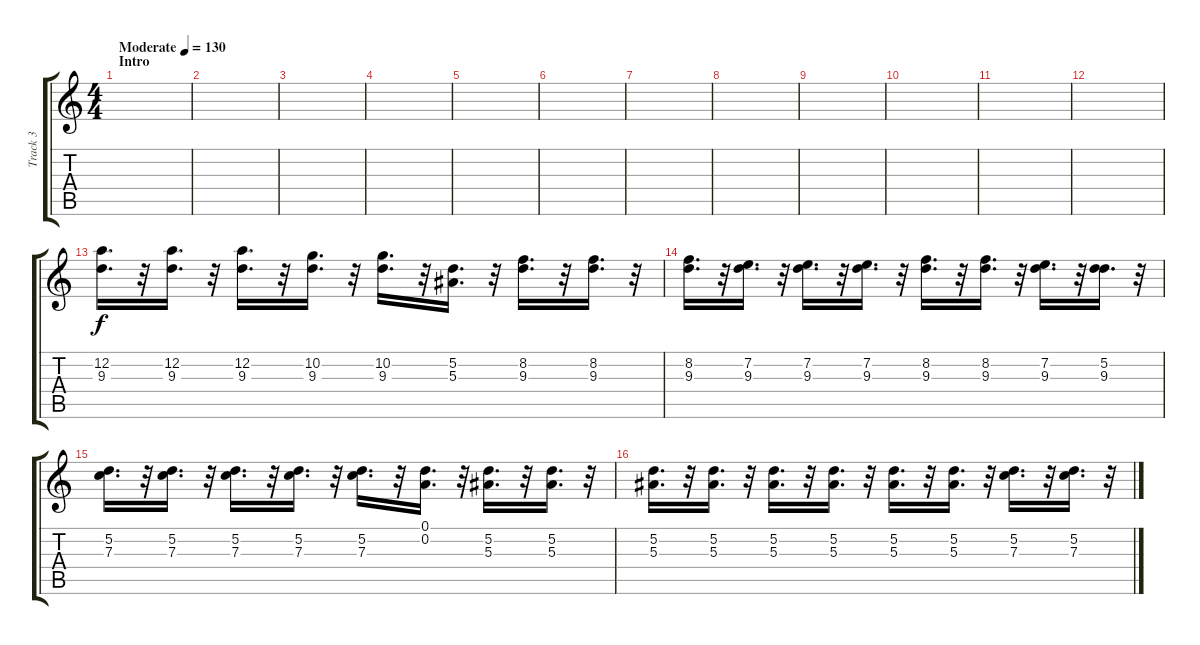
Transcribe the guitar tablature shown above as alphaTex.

\track ("Track 3" "Track 3") {instrument overdrivenguitar}
\staff {score tabs}
\tuning (D4 A3 F3 C3 G2 C2) {hide}
\ts (4 4)
\section ("" "Intro")
\tempo (130 "Moderate")
\clef g2
\ks c
|
|
|
|
|
|
|
|
|
|
|
|
(12.2 9.3).16{d} r.32 (12.2 9.3).16{d} r.32 (12.2 9.3).16{d} r.32 (10.2 9.3).16{d} r.32 (10.2 9.3).16{d} r.32 (5.2 5.3).16{d} r.32 (8.2 9.3).16{d} r.32 (8.2 9.3).16{d} r.32 |
(8.2 9.3).16{d} r.32 (7.2 9.3).16{d} r.32 (7.2 9.3).16{d} r.32 (7.2 9.3).16{d} r.32 (8.2 9.3).16{d} r.32 (8.2 9.3).16{d} r.32 (7.2 9.3).16{d} r.32 (5.2 9.3).16{d} r.32 |
(5.2 7.3).16{d} r.32 (5.2 7.3).16{d} r.32 (5.2 7.3).16{d} r.32 (5.2 7.3).16{d} r.32 (5.2 7.3).16{d} r.32 (0.1 0.2).16{d} r.32 (5.2 5.3).16{d} r.32 (5.2 5.3).16{d} r.32 |
(5.2 5.3).16{d} r.32 (5.2 5.3).16{d} r.32 (5.2 5.3).16{d} r.32 (5.2 5.3).16{d} r.32 (5.2 5.3).16{d} r.32 (5.2 5.3).16{d} r.32 (5.2 7.3).16{d} r.32 (5.2 7.3).16{d} r.32
